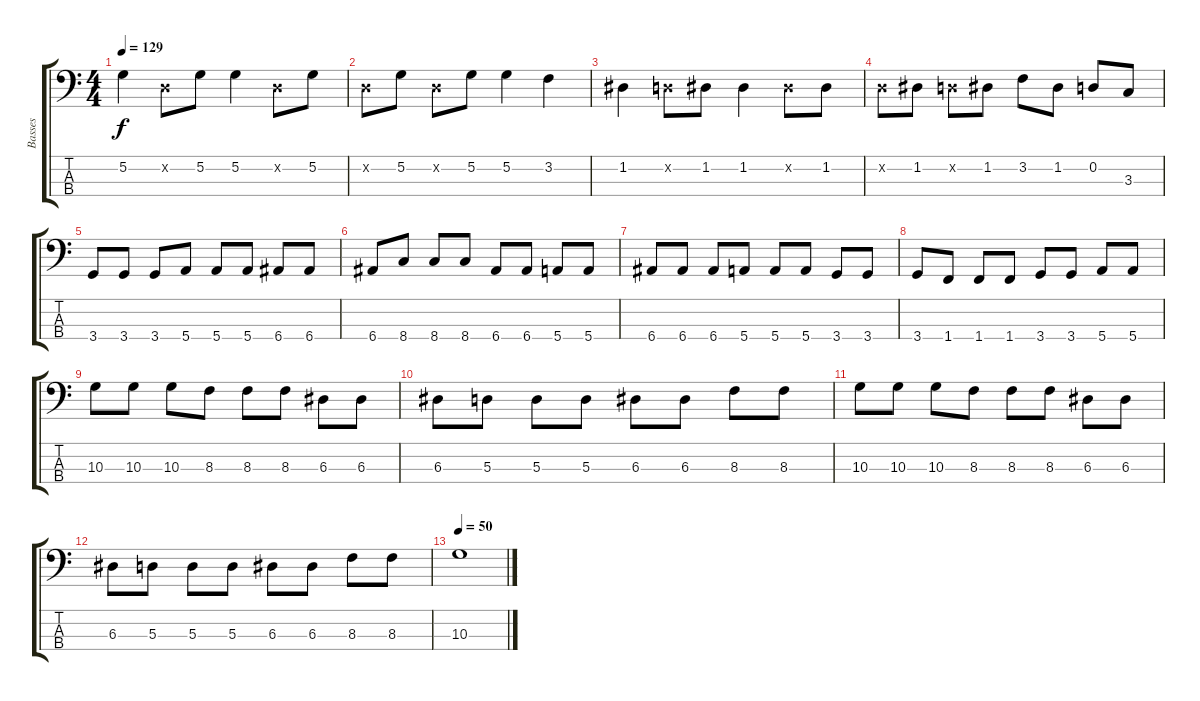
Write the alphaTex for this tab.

\track ("Basses" "Basses") {instrument electricbasspick}
\staff {score tabs}
\tuning (G2 D2 A1 E1) {hide}
\ts (4 4)
\tempo 129
\clef f4
\ks c
5.2.4{dy f} 0.2{x}.8 5.2.8 5.2.4 0.2{x}.8 5.2.8 |
0.2{x}.8 5.2.8 0.2{x}.8 5.2.8 5.2.4 3.2.4 |
1.2.4 0.2{x}.8 1.2.8 1.2.4 1.2{x}.8 1.2.8 |
0.2{x}.8 1.2.8 0.2{x}.8 1.2.8 3.2.8 1.2.8 0.2.8 3.3.8 |
3.4.8{volume 14} 3.4.8 3.4.8 5.4.8 5.4.8 5.4.8 6.4.8 6.4.8 |
6.4.8 8.4.8 8.4.8 8.4.8 6.4.8 6.4.8 5.4.8 5.4.8 |
6.4.8 6.4.8 6.4.8 5.4.8 5.4.8 5.4.8 3.4.8 3.4.8 |
3.4.8 1.4.8 1.4.8 1.4.8 3.4.8 3.4.8 5.4.8 5.4.8 |
10.3.8 10.3.8 10.3.8 8.3.8 8.3.8 8.3.8 6.3.8 6.3.8 |
6.3.8 5.3.8 5.3.8 5.3.8 6.3.8 6.3.8 8.3.8 8.3.8 |
10.3.8 10.3.8 10.3.8 8.3.8 8.3.8 8.3.8 6.3.8 6.3.8 |
6.3.8 5.3.8 5.3.8 5.3.8 6.3.8 6.3.8 8.3.8 8.3.8 |
\tempo 50
10.3.1
